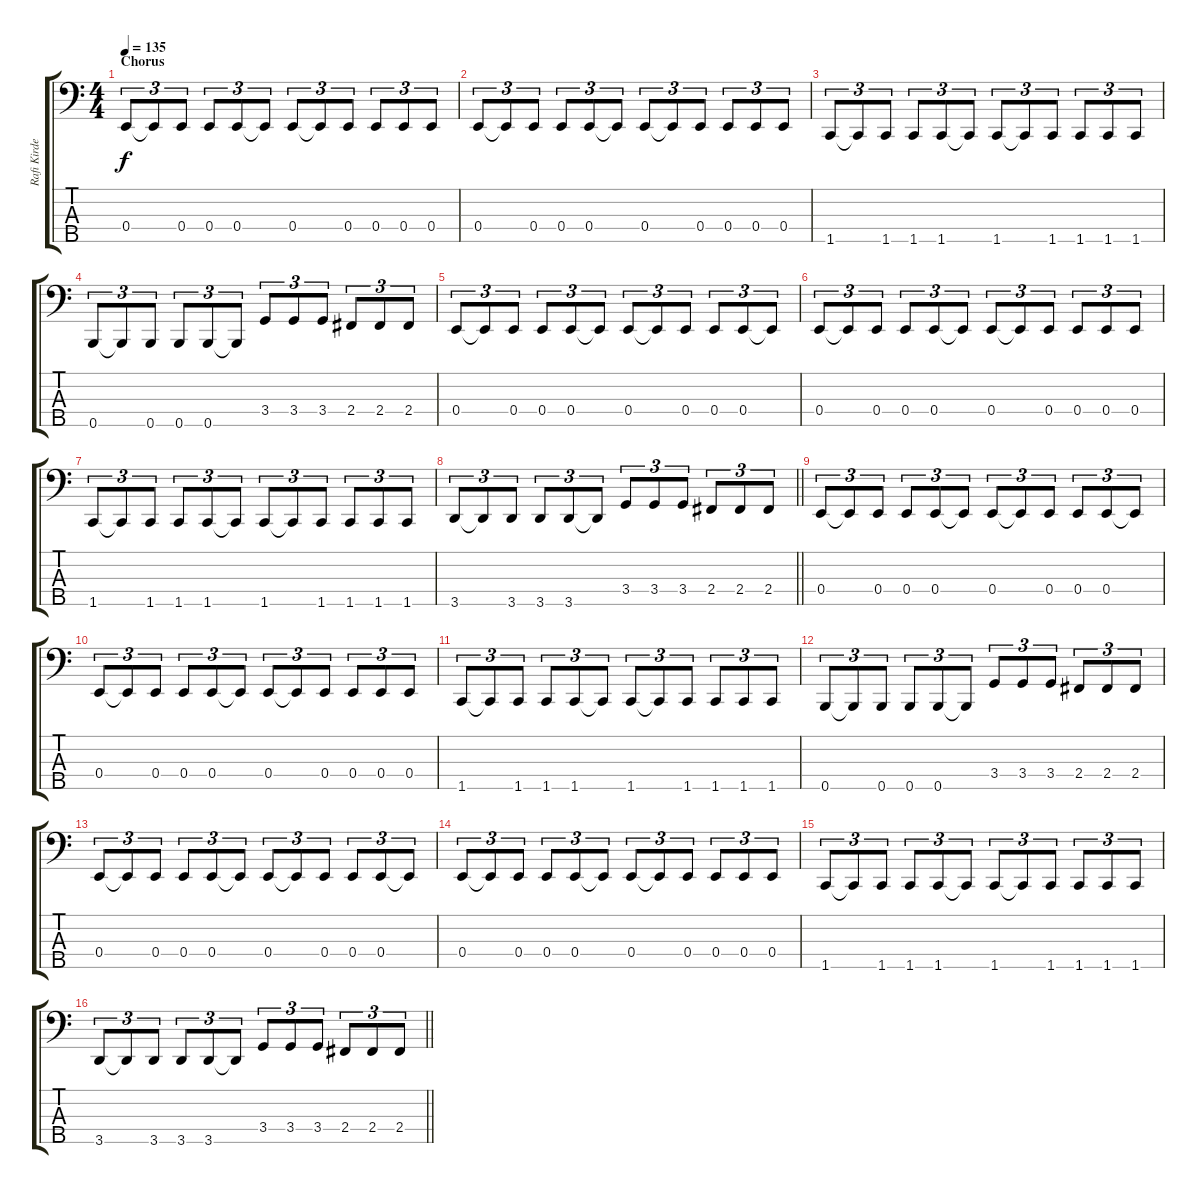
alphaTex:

\track ("Rafi Kirder" "Rafi Kirde") {instrument electricbassfinger}
\staff {score tabs}
\tuning (G2 D2 A1 E1 B0) {hide}
\ts (4 4)
\section ("" "Chorus")
\tempo 135
\clef f4
\ks c
0.4.8{tu (3 2) dy f} 0.4{t}.8{tu (3 2)} 0.4.8{tu (3 2)} 0.4.8{tu (3 2)} 0.4.8{tu (3 2)} 0.4{t}.8{tu (3 2)} 0.4.8{tu (3 2)} 0.4{t}.8{tu (3 2)} 0.4.8{tu (3 2)} 0.4.8{tu (3 2)} 0.4.8{tu (3 2)} 0.4.8{tu (3 2)} |
0.4.8{tu (3 2)} 0.4{t}.8{tu (3 2)} 0.4.8{tu (3 2)} 0.4.8{tu (3 2)} 0.4.8{tu (3 2)} 0.4{t}.8{tu (3 2)} 0.4.8{tu (3 2)} 0.4{t}.8{tu (3 2)} 0.4.8{tu (3 2)} 0.4.8{tu (3 2)} 0.4.8{tu (3 2)} 0.4.8{tu (3 2)} |
1.5.8{tu (3 2)} 1.5{t}.8{tu (3 2)} 1.5.8{tu (3 2)} 1.5.8{tu (3 2)} 1.5.8{tu (3 2)} 1.5{t}.8{tu (3 2)} 1.5.8{tu (3 2)} 1.5{t}.8{tu (3 2)} 1.5.8{tu (3 2)} 1.5.8{tu (3 2)} 1.5.8{tu (3 2)} 1.5.8{tu (3 2)} |
0.5.8{tu (3 2)} 0.5{t}.8{tu (3 2)} 0.5.8{tu (3 2)} 0.5.8{tu (3 2)} 0.5.8{tu (3 2)} 0.5{t}.8{tu (3 2)} 3.4.8{tu (3 2)} 3.4.8{tu (3 2)} 3.4.8{tu (3 2)} 2.4.8{tu (3 2)} 2.4.8{tu (3 2)} 2.4.8{tu (3 2)} |
0.4.8{tu (3 2)} 0.4{t}.8{tu (3 2)} 0.4.8{tu (3 2)} 0.4.8{tu (3 2)} 0.4.8{tu (3 2)} 0.4{t}.8{tu (3 2)} 0.4.8{tu (3 2)} 0.4{t}.8{tu (3 2)} 0.4.8{tu (3 2)} 0.4.8{tu (3 2)} 0.4.8{tu (3 2)} 0.4{t}.8{tu (3 2)} |
0.4.8{tu (3 2)} 0.4{t}.8{tu (3 2)} 0.4.8{tu (3 2)} 0.4.8{tu (3 2)} 0.4.8{tu (3 2)} 0.4{t}.8{tu (3 2)} 0.4.8{tu (3 2)} 0.4{t}.8{tu (3 2)} 0.4.8{tu (3 2)} 0.4.8{tu (3 2)} 0.4.8{tu (3 2)} 0.4.8{tu (3 2)} |
1.5.8{tu (3 2)} 1.5{t}.8{tu (3 2)} 1.5.8{tu (3 2)} 1.5.8{tu (3 2)} 1.5.8{tu (3 2)} 1.5{t}.8{tu (3 2)} 1.5.8{tu (3 2)} 1.5{t}.8{tu (3 2)} 1.5.8{tu (3 2)} 1.5.8{tu (3 2)} 1.5.8{tu (3 2)} 1.5.8{tu (3 2)} |
\barLineRight lightlight
3.5.8{tu (3 2)} 3.5{t}.8{tu (3 2)} 3.5.8{tu (3 2)} 3.5.8{tu (3 2)} 3.5.8{tu (3 2)} 3.5{t}.8{tu (3 2)} 3.4.8{tu (3 2)} 3.4.8{tu (3 2)} 3.4.8{tu (3 2)} 2.4.8{tu (3 2)} 2.4.8{tu (3 2)} 2.4.8{tu (3 2)} |
0.4.8{tu (3 2)} 0.4{t}.8{tu (3 2)} 0.4.8{tu (3 2)} 0.4.8{tu (3 2)} 0.4.8{tu (3 2)} 0.4{t}.8{tu (3 2)} 0.4.8{tu (3 2)} 0.4{t}.8{tu (3 2)} 0.4.8{tu (3 2)} 0.4.8{tu (3 2)} 0.4.8{tu (3 2)} 0.4{t}.8{tu (3 2)} |
0.4.8{tu (3 2)} 0.4{t}.8{tu (3 2)} 0.4.8{tu (3 2)} 0.4.8{tu (3 2)} 0.4.8{tu (3 2)} 0.4{t}.8{tu (3 2)} 0.4.8{tu (3 2)} 0.4{t}.8{tu (3 2)} 0.4.8{tu (3 2)} 0.4.8{tu (3 2)} 0.4.8{tu (3 2)} 0.4.8{tu (3 2)} |
1.5.8{tu (3 2)} 1.5{t}.8{tu (3 2)} 1.5.8{tu (3 2)} 1.5.8{tu (3 2)} 1.5.8{tu (3 2)} 1.5{t}.8{tu (3 2)} 1.5.8{tu (3 2)} 1.5{t}.8{tu (3 2)} 1.5.8{tu (3 2)} 1.5.8{tu (3 2)} 1.5.8{tu (3 2)} 1.5.8{tu (3 2)} |
0.5.8{tu (3 2)} 0.5{t}.8{tu (3 2)} 0.5.8{tu (3 2)} 0.5.8{tu (3 2)} 0.5.8{tu (3 2)} 0.5{t}.8{tu (3 2)} 3.4.8{tu (3 2)} 3.4.8{tu (3 2)} 3.4.8{tu (3 2)} 2.4.8{tu (3 2)} 2.4.8{tu (3 2)} 2.4.8{tu (3 2)} |
0.4.8{tu (3 2)} 0.4{t}.8{tu (3 2)} 0.4.8{tu (3 2)} 0.4.8{tu (3 2)} 0.4.8{tu (3 2)} 0.4{t}.8{tu (3 2)} 0.4.8{tu (3 2)} 0.4{t}.8{tu (3 2)} 0.4.8{tu (3 2)} 0.4.8{tu (3 2)} 0.4.8{tu (3 2)} 0.4{t}.8{tu (3 2)} |
0.4.8{tu (3 2)} 0.4{t}.8{tu (3 2)} 0.4.8{tu (3 2)} 0.4.8{tu (3 2)} 0.4.8{tu (3 2)} 0.4{t}.8{tu (3 2)} 0.4.8{tu (3 2)} 0.4{t}.8{tu (3 2)} 0.4.8{tu (3 2)} 0.4.8{tu (3 2)} 0.4.8{tu (3 2)} 0.4.8{tu (3 2)} |
1.5.8{tu (3 2)} 1.5{t}.8{tu (3 2)} 1.5.8{tu (3 2)} 1.5.8{tu (3 2)} 1.5.8{tu (3 2)} 1.5{t}.8{tu (3 2)} 1.5.8{tu (3 2)} 1.5{t}.8{tu (3 2)} 1.5.8{tu (3 2)} 1.5.8{tu (3 2)} 1.5.8{tu (3 2)} 1.5.8{tu (3 2)} |
\barLineRight lightlight
3.5.8{tu (3 2)} 3.5{t}.8{tu (3 2)} 3.5.8{tu (3 2)} 3.5.8{tu (3 2)} 3.5.8{tu (3 2)} 3.5{t}.8{tu (3 2)} 3.4.8{tu (3 2)} 3.4.8{tu (3 2)} 3.4.8{tu (3 2)} 2.4.8{tu (3 2)} 2.4.8{tu (3 2)} 2.4.8{tu (3 2)}
